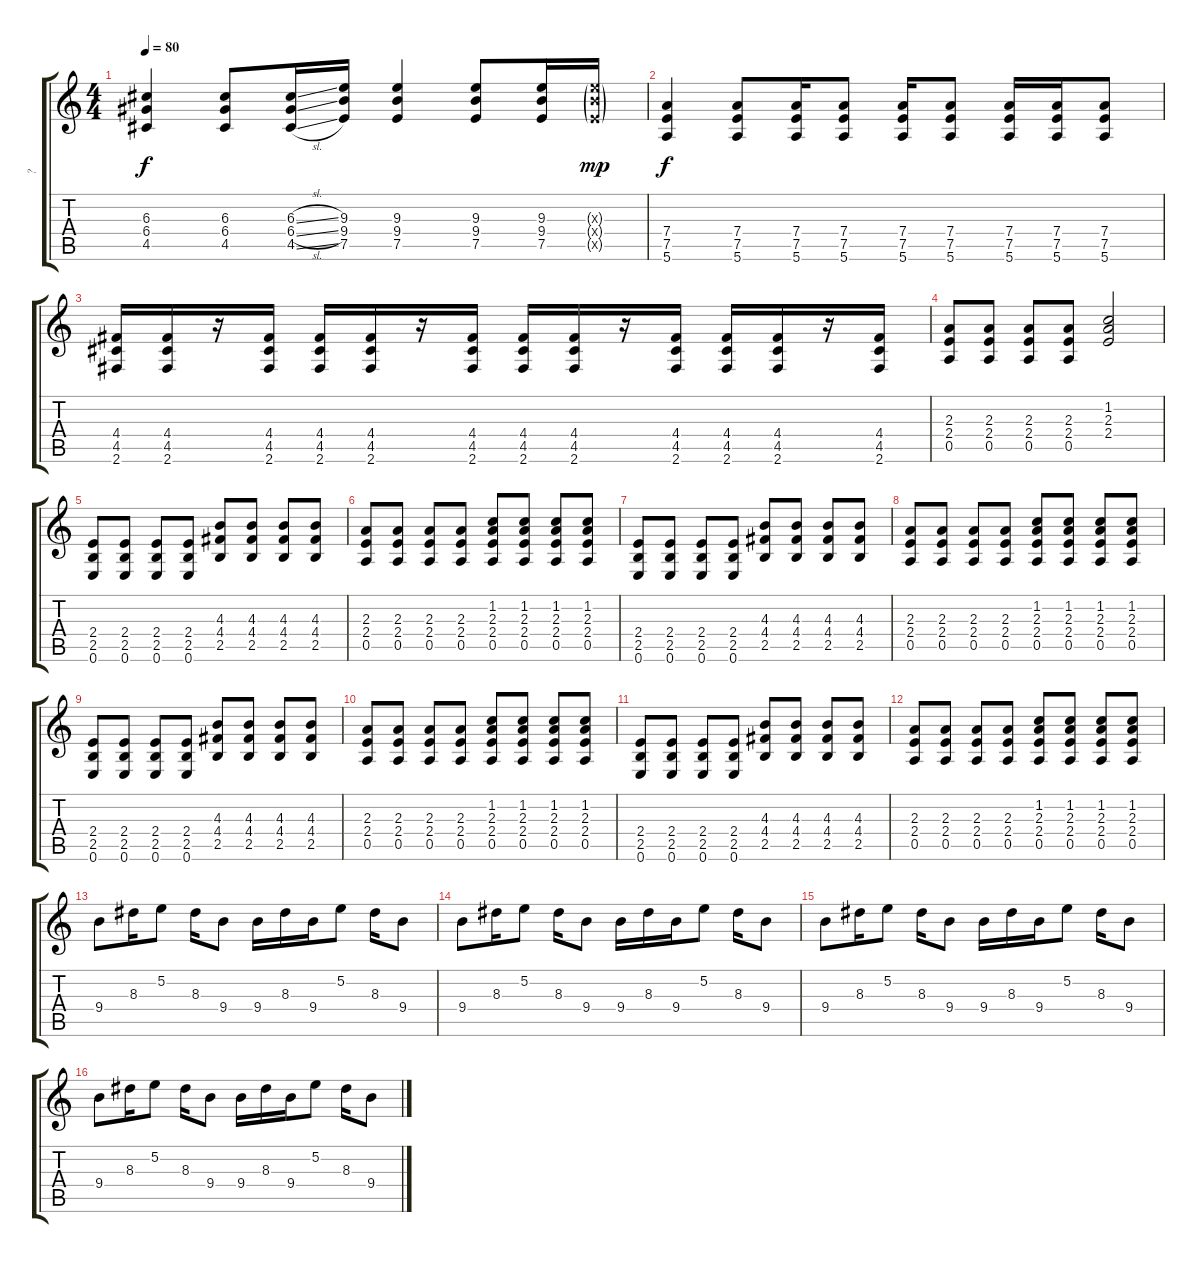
\track ("?" "?") {instrument overdrivenguitar}
\staff {score tabs}
\tuning (E4 B3 G3 D3 A2 E2) {hide}
\ts (4 4)
\tempo 80
\clef g2
\ks c
(6.3 6.4 4.5).4{dy f} (6.3 6.4 4.5).8 (6.3{sl} 6.4{sl} 4.5{sl}).16 (9.3 9.4 7.5).16 (9.3 9.4 7.5).4 (9.3 9.4 7.5).8 (9.3 9.4 7.5).16 (9.3{g x} 9.4{g x} 7.5{g x}).16{dy mp} |
(7.4 7.5 5.6).4{dy f} (7.4 7.5 5.6).8 (7.4 7.5 5.6).16 (7.4 7.5 5.6).8 (7.4 7.5 5.6).16 (7.4 7.5 5.6).8 (7.4 7.5 5.6).16 (7.4 7.5 5.6).16 (7.4 7.5 5.6).8 |
(4.4 4.5 2.6).16 (4.4 4.5 2.6).16 r.16 (4.4 4.5 2.6).16 (4.4 4.5 2.6).16 (4.4 4.5 2.6).16 r.16 (4.4 4.5 2.6).16 (4.4 4.5 2.6).16 (4.4 4.5 2.6).16 r.16 (4.4 4.5 2.6).16 (4.4 4.5 2.6).16 (4.4 4.5 2.6).16 r.16 (4.4 4.5 2.6).16 |
(2.3 2.4 0.5).8 (2.3 2.4 0.5).8 (2.3 2.4 0.5).8 (2.3 2.4 0.5).8 (1.2 2.3 2.4).2 |
(2.4 2.5 0.6).8{instrument overdrivenguitar} (2.4 2.5 0.6).8 (2.4 2.5 0.6).8 (2.4 2.5 0.6).8 (4.3 4.4 2.5).8 (4.3 4.4 2.5).8 (4.3 4.4 2.5).8 (4.3 4.4 2.5).8 |
(2.3 2.4 0.5).8 (2.3 2.4 0.5).8 (2.3 2.4 0.5).8 (2.3 2.4 0.5).8 (1.2 2.3 2.4 0.5).8 (1.2 2.3 2.4 0.5).8 (1.2 2.3 2.4 0.5).8 (1.2 2.3 2.4 0.5).8 |
(2.4 2.5 0.6).8 (2.4 2.5 0.6).8 (2.4 2.5 0.6).8 (2.4 2.5 0.6).8 (4.3 4.4 2.5).8 (4.3 4.4 2.5).8 (4.3 4.4 2.5).8 (4.3 4.4 2.5).8 |
(2.3 2.4 0.5).8 (2.3 2.4 0.5).8 (2.3 2.4 0.5).8 (2.3 2.4 0.5).8 (1.2 2.3 2.4 0.5).8 (1.2 2.3 2.4 0.5).8 (1.2 2.3 2.4 0.5).8 (1.2 2.3 2.4 0.5).8 |
(2.4 2.5 0.6).8 (2.4 2.5 0.6).8 (2.4 2.5 0.6).8 (2.4 2.5 0.6).8 (4.3 4.4 2.5).8 (4.3 4.4 2.5).8 (4.3 4.4 2.5).8 (4.3 4.4 2.5).8 |
(2.3 2.4 0.5).8 (2.3 2.4 0.5).8 (2.3 2.4 0.5).8 (2.3 2.4 0.5).8 (1.2 2.3 2.4 0.5).8 (1.2 2.3 2.4 0.5).8 (1.2 2.3 2.4 0.5).8 (1.2 2.3 2.4 0.5).8 |
(2.4 2.5 0.6).8 (2.4 2.5 0.6).8 (2.4 2.5 0.6).8 (2.4 2.5 0.6).8 (4.3 4.4 2.5).8 (4.3 4.4 2.5).8 (4.3 4.4 2.5).8 (4.3 4.4 2.5).8 |
(2.3 2.4 0.5).8 (2.3 2.4 0.5).8 (2.3 2.4 0.5).8 (2.3 2.4 0.5).8 (1.2 2.3 2.4 0.5).8 (1.2 2.3 2.4 0.5).8 (1.2 2.3 2.4 0.5).8 (1.2 2.3 2.4 0.5).8 |
9.4.8{instrument electricguitarjazz} 8.3.16 5.2.8 8.3.16 9.4.8 9.4.16 8.3.16 9.4.16 5.2.8 8.3.16 9.4.8 |
9.4.8 8.3.16 5.2.8 8.3.16 9.4.8 9.4.16 8.3.16 9.4.16 5.2.8 8.3.16 9.4.8 |
9.4.8 8.3.16 5.2.8 8.3.16 9.4.8 9.4.16 8.3.16 9.4.16 5.2.8 8.3.16 9.4.8 |
9.4.8 8.3.16 5.2.8 8.3.16 9.4.8 9.4.16 8.3.16 9.4.16 5.2.8 8.3.16 9.4.8
